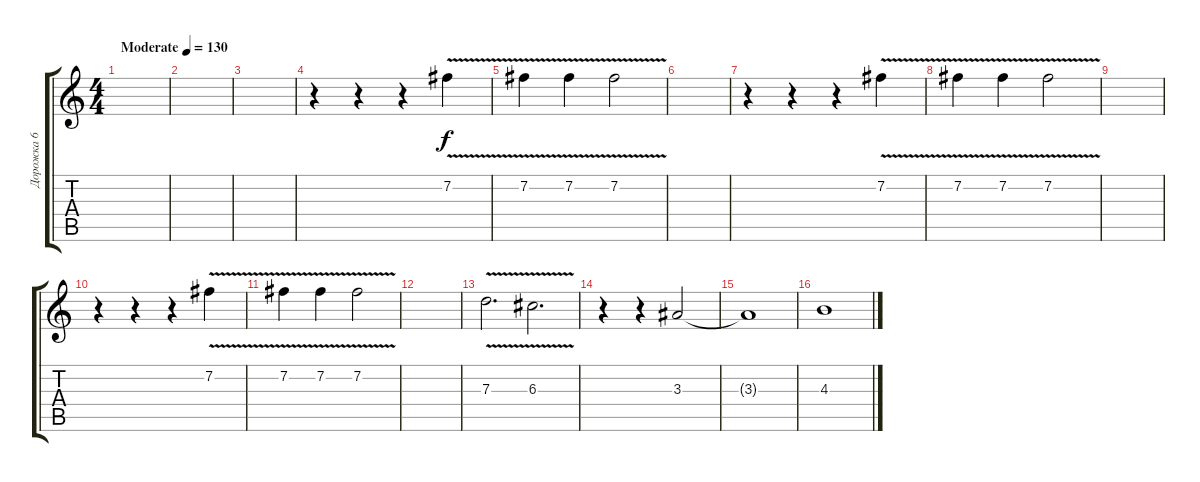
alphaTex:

\track ("Дорожка 6" "Дорожка 6") {instrument overdrivenguitar}
\staff {score tabs}
\tuning (E4 B3 G3 D3 A2 E2) {hide}
\ts (4 4)
\tempo (130 "Moderate")
\clef g2
\ks c
|
|
|
r.4 r.4 r.4 7.2{v}.4 |
7.2{v}.4 7.2{v}.4 7.2{v}.2 |
|
r.4 r.4 r.4 7.2{v}.4 |
7.2{v}.4 7.2{v}.4 7.2{v}.2 |
|
r.4 r.4 r.4 7.2{v}.4 |
7.2{v}.4 7.2{v}.4 7.2{v}.2 |
|
7.3{v}.2{d} 6.3{v}.2{d} |
r.4 r.4 3.3.2 |
3.3{t}.1 |
4.3.1
